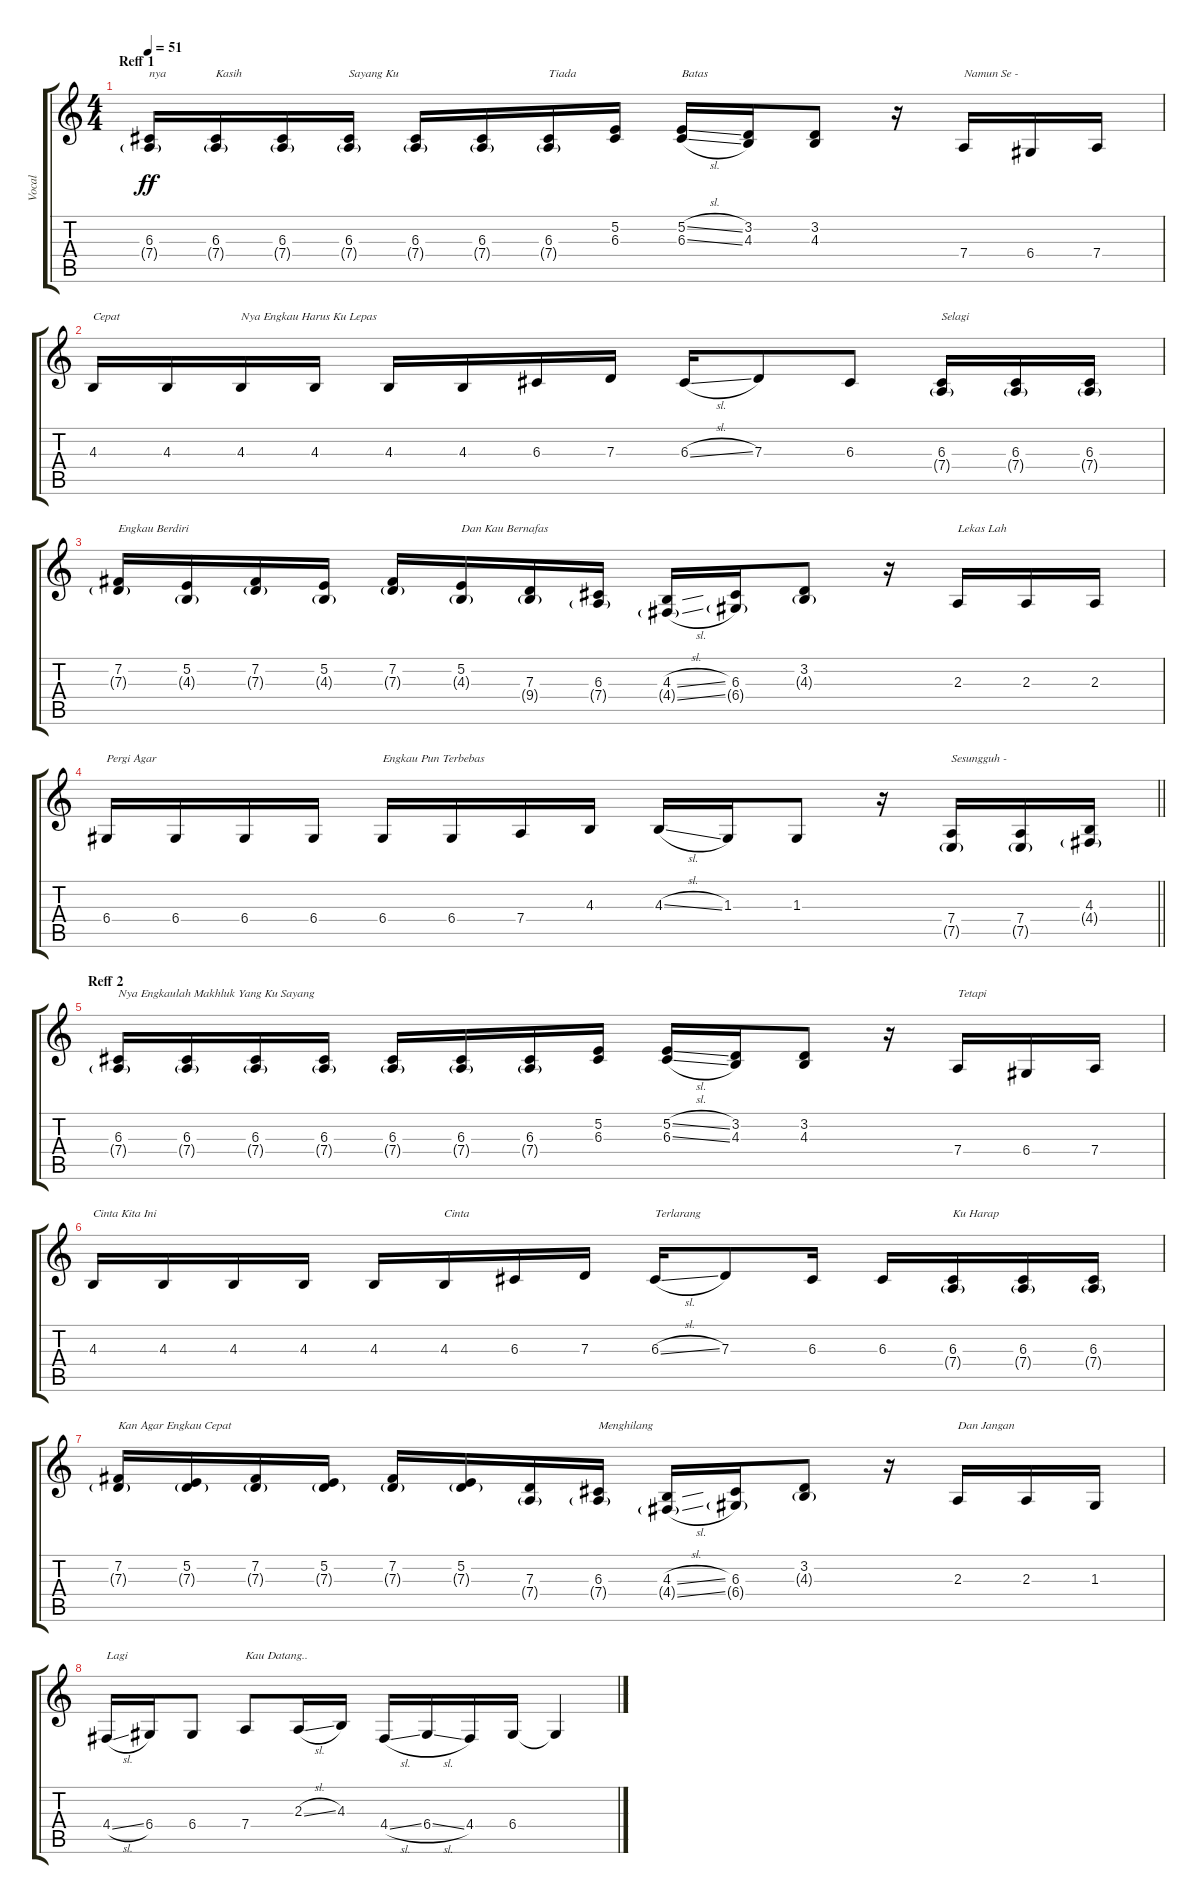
\track ("Vocal" "Vocal") {instrument vibraphone}
\staff {score tabs}
\tuning (E4 B3 G3 D3 A2 E2) {hide}
\ts (4 4)
\section ("" "Reff 1")
\tempo 51
\clef g2
\ks c
(6.3 7.4{g}).16{txt "nya" dy ff} (6.3 7.4{g}).16{txt "Kasih"} (6.3 7.4{g}).16 (6.3 7.4{g}).16{txt "Sayang Ku"} (6.3 7.4{g}).16 (6.3 7.4{g}).16 (6.3 7.4{g}).16{txt "Tiada "} (5.2 6.3).16 (5.2{sl} 6.3{sl}).16{txt "Batas"} (3.2 4.3).16 (3.2 4.3).8 r.16 7.4.16{txt "Namun Se -"} 6.4.16 7.4.16 |
4.3.16{txt "Cepat"} 4.3.16 4.3.16{txt "Nya Engkau Harus Ku Lepas"} 4.3.16 4.3.16 4.3.16 6.3.16 7.3.16 6.3{sl}.16 7.3.8 6.3.8 (6.3 7.4{g}).16{txt "Selagi"} (6.3 7.4{g}).16 (6.3 7.4{g}).16 |
(7.2 7.3{g}).16{txt "Engkau Berdiri"} (5.2 4.3{g}).16 (7.2 7.3{g}).16 (5.2 4.3{g}).16 (7.2 7.3{g}).16 (5.2 4.3{g}).16{txt "Dan Kau Bernafas"} (7.3 9.4{g}).16 (6.3 7.4{g}).16 (4.3{sl} 4.4{sl g}).16 (6.3 6.4{g}).16 (3.2 4.3{g}).8 r.16 2.3.16{txt "Lekas Lah"} 2.3.16 2.3.16 |
\barLineRight lightlight
6.4.16{txt "Pergi Agar"} 6.4.16 6.4.16 6.4.16 6.4.16{txt "Engkau Pun Terbebas"} 6.4.16 7.4.16 4.3.16 4.3{sl}.16 1.3.16 1.3.8 r.16 (7.4 7.5{g}).16{txt "Sesungguh -"} (7.4 7.5{g}).16 (4.3 4.4{g}).16 |
\section ("" "Reff 2")
(6.3 7.4{g}).16{txt "Nya Engkaulah Makhluk Yang Ku Sayang"} (6.3 7.4{g}).16 (6.3 7.4{g}).16 (6.3 7.4{g}).16 (6.3 7.4{g}).16 (6.3 7.4{g}).16 (6.3 7.4{g}).16 (5.2 6.3).16 (5.2{sl} 6.3{sl}).16 (3.2 4.3).16 (3.2 4.3).8 r.16 7.4.16{txt "Tetapi"} 6.4.16 7.4.16 |
4.3.16{txt "Cinta Kita Ini "} 4.3.16 4.3.16 4.3.16 4.3.16 4.3.16{txt "Cinta "} 6.3.16 7.3.16 6.3{sl}.16{txt "Terlarang"} 7.3.8 6.3.16 6.3.16 (6.3 7.4{g}).16{txt "Ku Harap"} (6.3 7.4{g}).16 (6.3 7.4{g}).16 |
(7.2 7.3{g}).16{txt "Kan Agar Engkau Cepat"} (5.2 7.3{g}).16 (7.2 7.3{g}).16 (5.2 7.3{g}).16 (7.2 7.3{g}).16 (5.2 7.3{g}).16 (7.3 7.4{g}).16 (6.3 7.4{g}).16{txt "Menghilang"} (4.3{sl} 4.4{sl g}).16 (6.3 6.4{g}).16 (3.2 4.3{g}).8 r.16 2.3.16{txt "Dan Jangan"} 2.3.16 1.3.16 |
4.4{sl}.16{txt "Lagi"} 6.4.16 6.4.8 7.4.8{txt "Kau Datang.."} 2.3{sl}.16 4.3.16 4.4{sl}.16 6.4{sl}.16 4.4.16 6.4.16 6.4{t}.4
